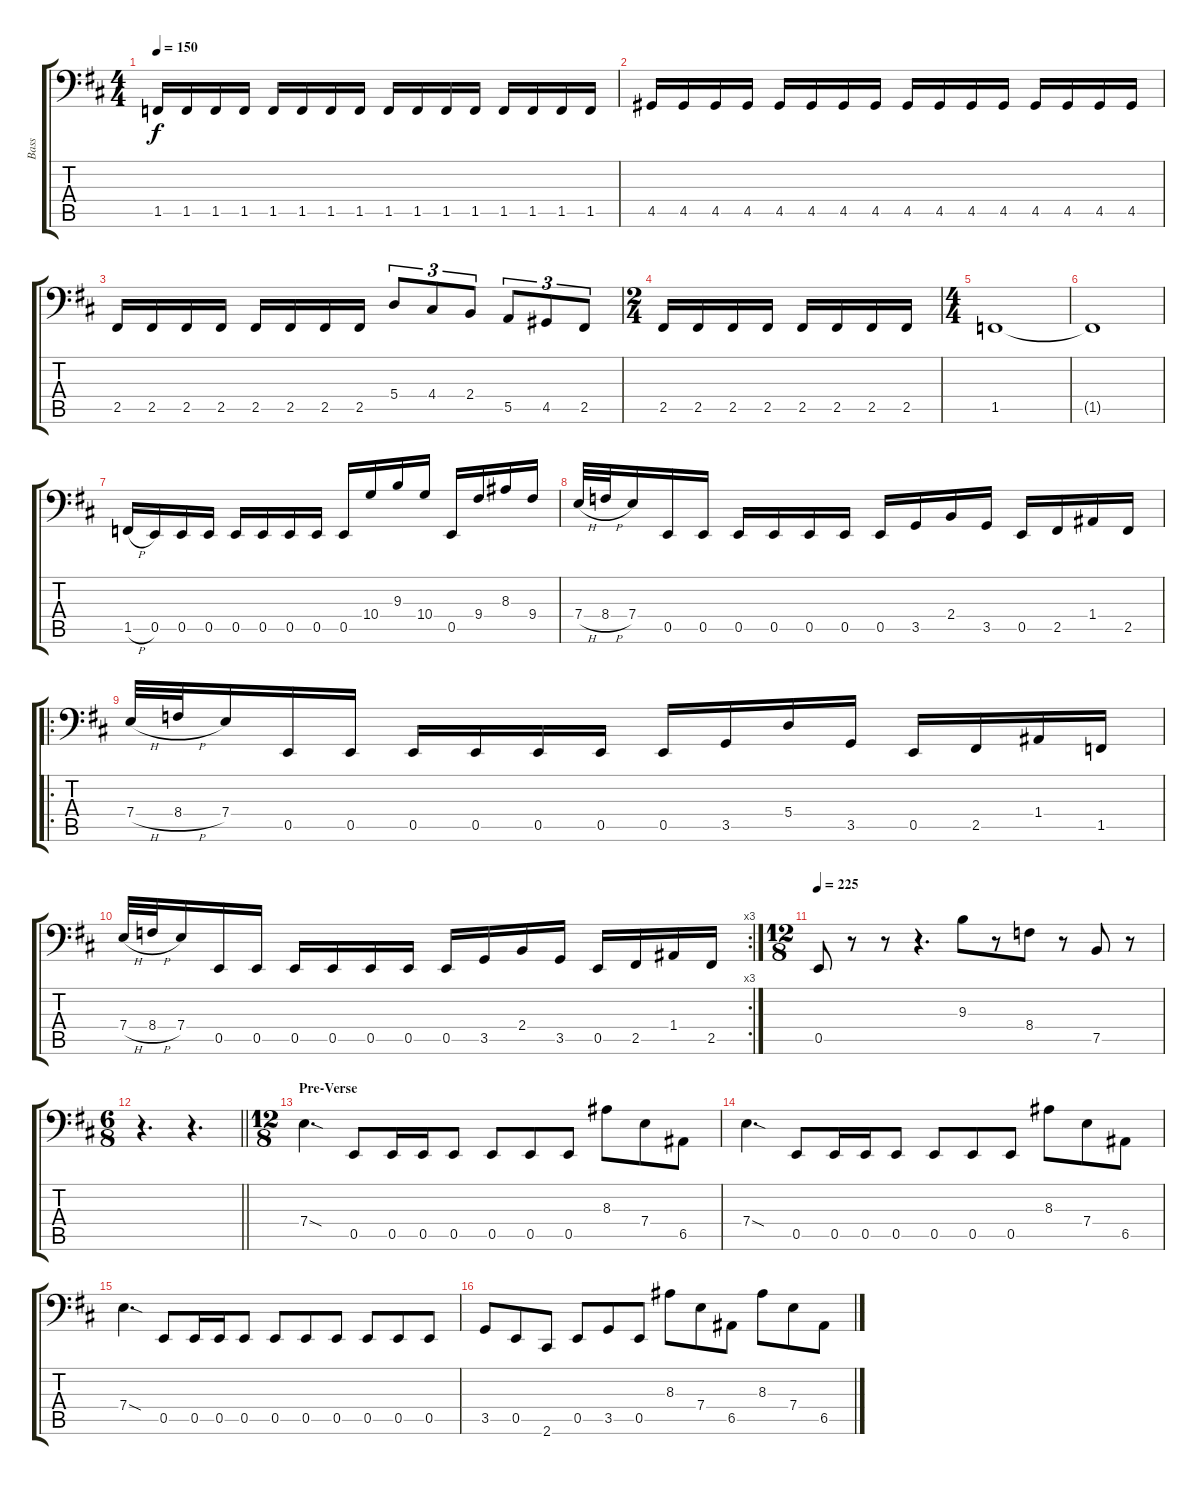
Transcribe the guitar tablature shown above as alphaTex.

\track ("Bass" "Bass") {instrument electricbassfinger}
\staff {score tabs}
\tuning (C3 G2 D2 A1 E1 B0) {hide}
\ts (4 4)
\tempo 150
\clef f4
\ks d
1.5.16{dy f} 1.5.16 1.5.16 1.5.16 1.5.16 1.5.16 1.5.16 1.5.16 1.5.16 1.5.16 1.5.16 1.5.16 1.5.16 1.5.16 1.5.16 1.5.16 |
4.5.16 4.5.16 4.5.16 4.5.16 4.5.16 4.5.16 4.5.16 4.5.16 4.5.16 4.5.16 4.5.16 4.5.16 4.5.16 4.5.16 4.5.16 4.5.16 |
2.5.16 2.5.16 2.5.16 2.5.16 2.5.16 2.5.16 2.5.16 2.5.16 5.4.8{tu (3 2)} 4.4.8{tu (3 2)} 2.4.8{tu (3 2)} 5.5.8{tu (3 2)} 4.5.8{tu (3 2)} 2.5.8{tu (3 2)} |
\ts (2 4)
2.5.16 2.5.16 2.5.16 2.5.16 2.5.16 2.5.16 2.5.16 2.5.16 |
\ts (4 4)
1.5.1 |
1.5{t}.1 |
1.5{h}.16 0.5.16 0.5.16 0.5.16 0.5.16 0.5.16 0.5.16 0.5.16 0.5.16 10.4.16 9.3.16 10.4.16 0.5.16 9.4.16 8.3.16 9.4.16 |
7.4{h}.32 8.4{h}.32 7.4.16 0.5.16 0.5.16 0.5.16 0.5.16 0.5.16 0.5.16 0.5.16 3.5.16 2.4.16 3.5.16 0.5.16 2.5.16 1.4.16 2.5.16 |
\ro
7.4{h}.32 8.4{h}.32 7.4.16 0.5.16 0.5.16 0.5.16 0.5.16 0.5.16 0.5.16 0.5.16 3.5.16 5.4.16 3.5.16 0.5.16 2.5.16 1.4.16 1.5.16 |
\rc 3
7.4{h}.32 8.4{h}.32 7.4.16 0.5.16 0.5.16 0.5.16 0.5.16 0.5.16 0.5.16 0.5.16 3.5.16 2.4.16 3.5.16 0.5.16 2.5.16 1.4.16 2.5.16 |
\ts (12 8)
\tempo 225
0.5.8 r.8 r.8 r.4{d} 9.3.8 r.8 8.4.8 r.8 7.5.8 r.8 |
\ts (6 8)
\barLineRight lightlight
r.4{d} r.4{d} |
\ts (12 8)
\section ("" "Pre-Verse")
7.4{sod}.4{d} 0.5.8 0.5.16 0.5.16 0.5.8 0.5.8 0.5.8 0.5.8 8.3.8 7.4.8 6.5.8 |
7.4{sod}.4{d} 0.5.8 0.5.16 0.5.16 0.5.8 0.5.8 0.5.8 0.5.8 8.3.8 7.4.8 6.5.8 |
7.4{sod}.4{d} 0.5.8 0.5.16 0.5.16 0.5.8 0.5.8 0.5.8 0.5.8 0.5.8 0.5.8 0.5.8 |
3.5.8 0.5.8 2.6.8 0.5.8 3.5.8 0.5.8 8.3.8 7.4.8 6.5.8 8.3.8 7.4.8 6.5.8
